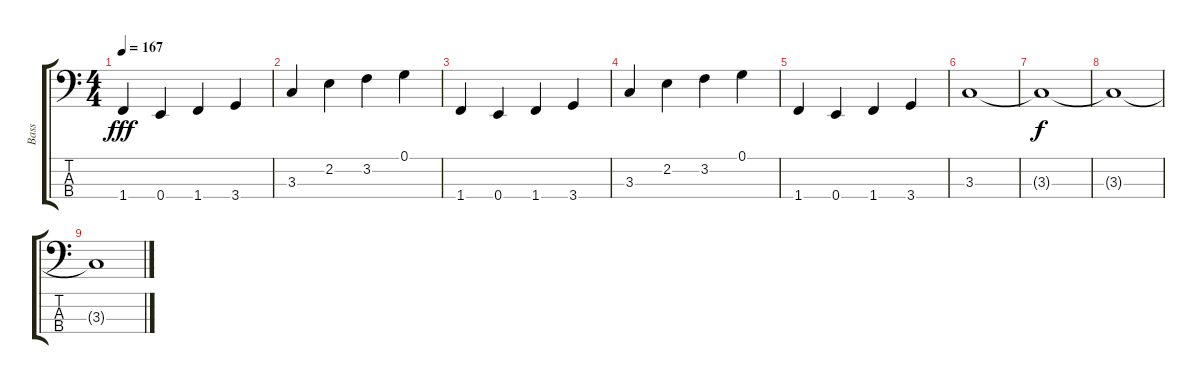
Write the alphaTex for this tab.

\track ("Bass" "Bass") {instrument slapbass1}
\staff {score tabs}
\tuning (G2 D2 A1 E1) {hide}
\ts (4 4)
\tempo 167
\clef f4
\ks c
1.4.4{dy fff} 0.4.4 1.4.4 3.4.4 |
3.3.4 2.2.4 3.2.4 0.1.4 |
1.4.4 0.4.4 1.4.4 3.4.4 |
3.3.4 2.2.4 3.2.4 0.1.4 |
1.4.4 0.4.4 1.4.4 3.4.4 |
3.3.1 |
3.3{t}.1{dy f} |
3.3{t}.1 |
3.3{t}.1
